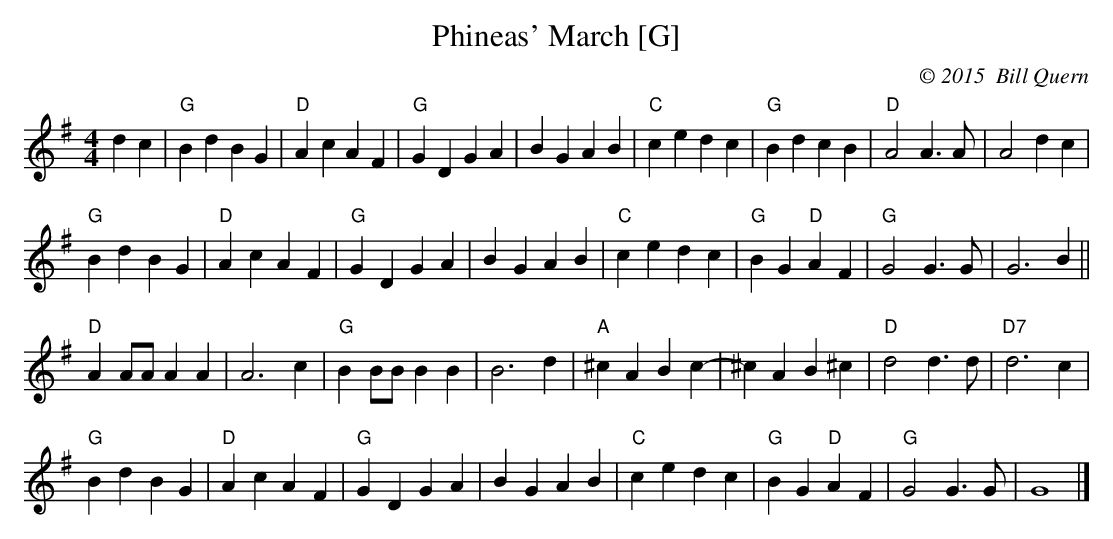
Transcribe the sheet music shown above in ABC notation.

X:1
T:Phineas' March [G]
C:© 2015  Bill Quern
M:4/4
L:1/8
K:G
d2c2|\
"G"B2d2B2G2|"D"A2c2A2F2|"G"G2D2G2A2|B2G2A2B2|"C"c2e2d2c2|"G"B2d2c2B2|"D"A4A3A|A4d2c2|
"G"B2d2B2G2|"D"A2c2A2F2|"G"G2D2G2A2|B2G2A2B2|"C"c2e2d2c2|"G"B2G2"D"A2F2|"G"G4G3G|G6B2||
"D"A2AAA2A2|A6c2|"G"B2BBB2B2|B6d2|"A"^c2A2B2c2|-^c2A2B2^c2|"D"d4d3d|"D7"d6c2|
"G"B2d2B2G2|"D"A2c2A2F2|"G"G2D2G2A2|B2G2A2B2|"C"c2e2d2c2|"G"B2G2"D"A2F2|"G"G4G3G|G8|]
